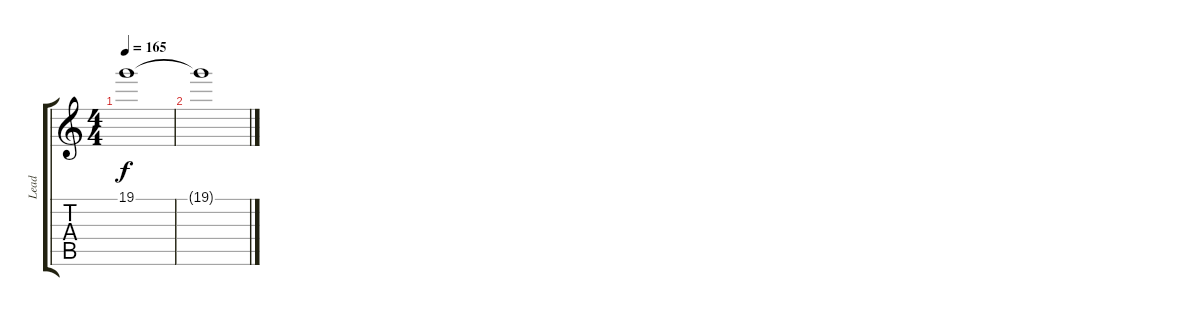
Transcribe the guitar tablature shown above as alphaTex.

\track ("Lead" "Lead") {instrument overdrivenguitar}
\staff {score tabs}
\tuning (C4 G3 Eb3 Bb2 F2 C2) {hide}
\ts (4 4)
\tempo 165
\clef g2
\ks c
19.1{t}.1{dy f} |
19.1{t}.1
